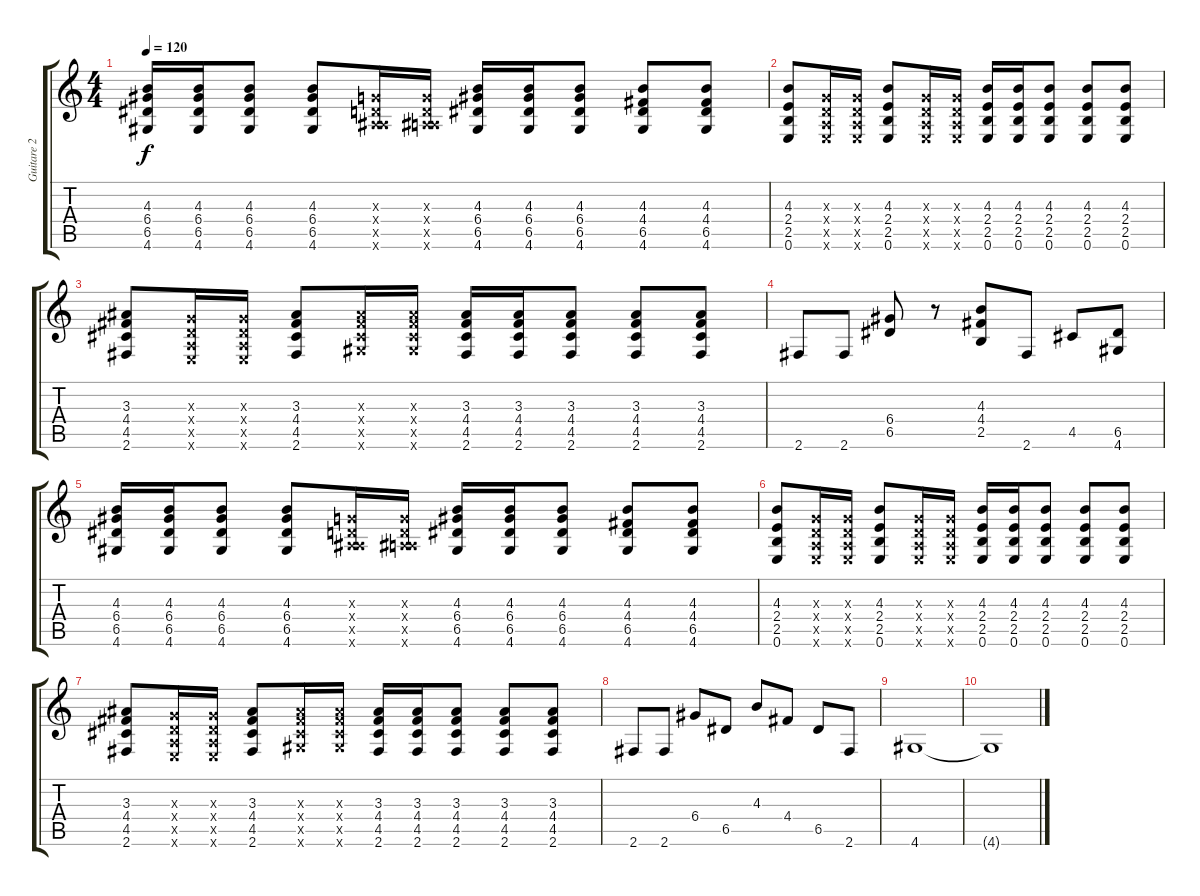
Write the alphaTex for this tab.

\track ("Guitare 2 (Manu)" "Guitare 2 ") {instrument distortionguitar}
\staff {score tabs}
\tuning (E4 B3 G3 D3 A2 E2) {hide}
\ts (4 4)
\tempo 120
\clef g2
\ks c
(4.3 6.4 6.5 4.6).16{dy f} (4.3 6.4 6.5 4.6).16 (4.3 6.4 6.5 4.6).8 (4.3 6.4 6.5 4.6).8 (0.3{x} 0.4{x} 0.5{x} 6.6{x}).16 (0.3{x} 0.4{x} 0.5{x} 6.6{x}).16 (4.3 6.4 6.5 4.6).16 (4.3 6.4 6.5 4.6).16 (4.3 6.4 6.5 4.6).8 (4.3 4.4 6.5 4.6).8 (4.3 4.4 6.5 4.6).8 |
(4.3 2.4 2.5 0.6).8 (0.3{x} 0.4{x} 0.5{x} 0.6{x}).16 (0.3{x} 0.4{x} 0.5{x} 0.6{x}).16 (4.3 2.4 2.5 0.6).8 (0.3{x} 0.4{x} 0.5{x} 0.6{x}).16 (0.3{x} 0.4{x} 0.5{x} 0.6{x}).16 (4.3 2.4 2.5 0.6).16 (4.3 2.4 2.5 0.6).16 (4.3 2.4 2.5 0.6).8 (4.3 2.4 2.5 0.6).8 (4.3 2.4 2.5 0.6).8 |
(3.3 4.4 4.5 2.6).8 (0.3{x} 0.4{x} 0.5{x} 0.6{x}).16 (0.3{x} 0.4{x} 0.5{x} 0.6{x}).16 (3.3 4.4 4.5 2.6).8 (3.3{x} 4.4{x} 4.5{x} 4.6{x}).16 (3.3{x} 4.4{x} 4.5{x} 4.6{x}).16 (3.3 4.4 4.5 2.6).16 (3.3 4.4 4.5 2.6).16 (3.3 4.4 4.5 2.6).8 (3.3 4.4 4.5 2.6).8 (3.3 4.4 4.5 2.6).8 |
2.6.8 2.6.8 (6.4 6.5).8 r.8 (4.3 4.4 2.5).8 2.6.8 4.5.8 (6.5 4.6).8 |
(4.3 6.4 6.5 4.6).16 (4.3 6.4 6.5 4.6).16 (4.3 6.4 6.5 4.6).8 (4.3 6.4 6.5 4.6).8 (0.3{x} 0.4{x} 0.5{x} 6.6{x}).16 (0.3{x} 0.4{x} 0.5{x} 6.6{x}).16 (4.3 6.4 6.5 4.6).16 (4.3 6.4 6.5 4.6).16 (4.3 6.4 6.5 4.6).8 (4.3 4.4 6.5 4.6).8 (4.3 4.4 6.5 4.6).8 |
(4.3 2.4 2.5 0.6).8 (0.3{x} 0.4{x} 0.5{x} 0.6{x}).16 (0.3{x} 0.4{x} 0.5{x} 0.6{x}).16 (4.3 2.4 2.5 0.6).8 (0.3{x} 0.4{x} 0.5{x} 0.6{x}).16 (0.3{x} 0.4{x} 0.5{x} 0.6{x}).16 (4.3 2.4 2.5 0.6).16 (4.3 2.4 2.5 0.6).16 (4.3 2.4 2.5 0.6).8 (4.3 2.4 2.5 0.6).8 (4.3 2.4 2.5 0.6).8 |
(3.3 4.4 4.5 2.6).8 (0.3{x} 0.4{x} 0.5{x} 0.6{x}).16 (0.3{x} 0.4{x} 0.5{x} 0.6{x}).16 (3.3 4.4 4.5 2.6).8 (3.3{x} 4.4{x} 4.5{x} 4.6{x}).16 (3.3{x} 4.4{x} 4.5{x} 4.6{x}).16 (3.3 4.4 4.5 2.6).16 (3.3 4.4 4.5 2.6).16 (3.3 4.4 4.5 2.6).8 (3.3 4.4 4.5 2.6).8 (3.3 4.4 4.5 2.6).8 |
2.6.8 2.6.8 6.4.8 6.5.8 4.3.8 4.4.8 6.5.8 2.6.8 |
4.6.1{volume 0} |
4.6{t}.1
